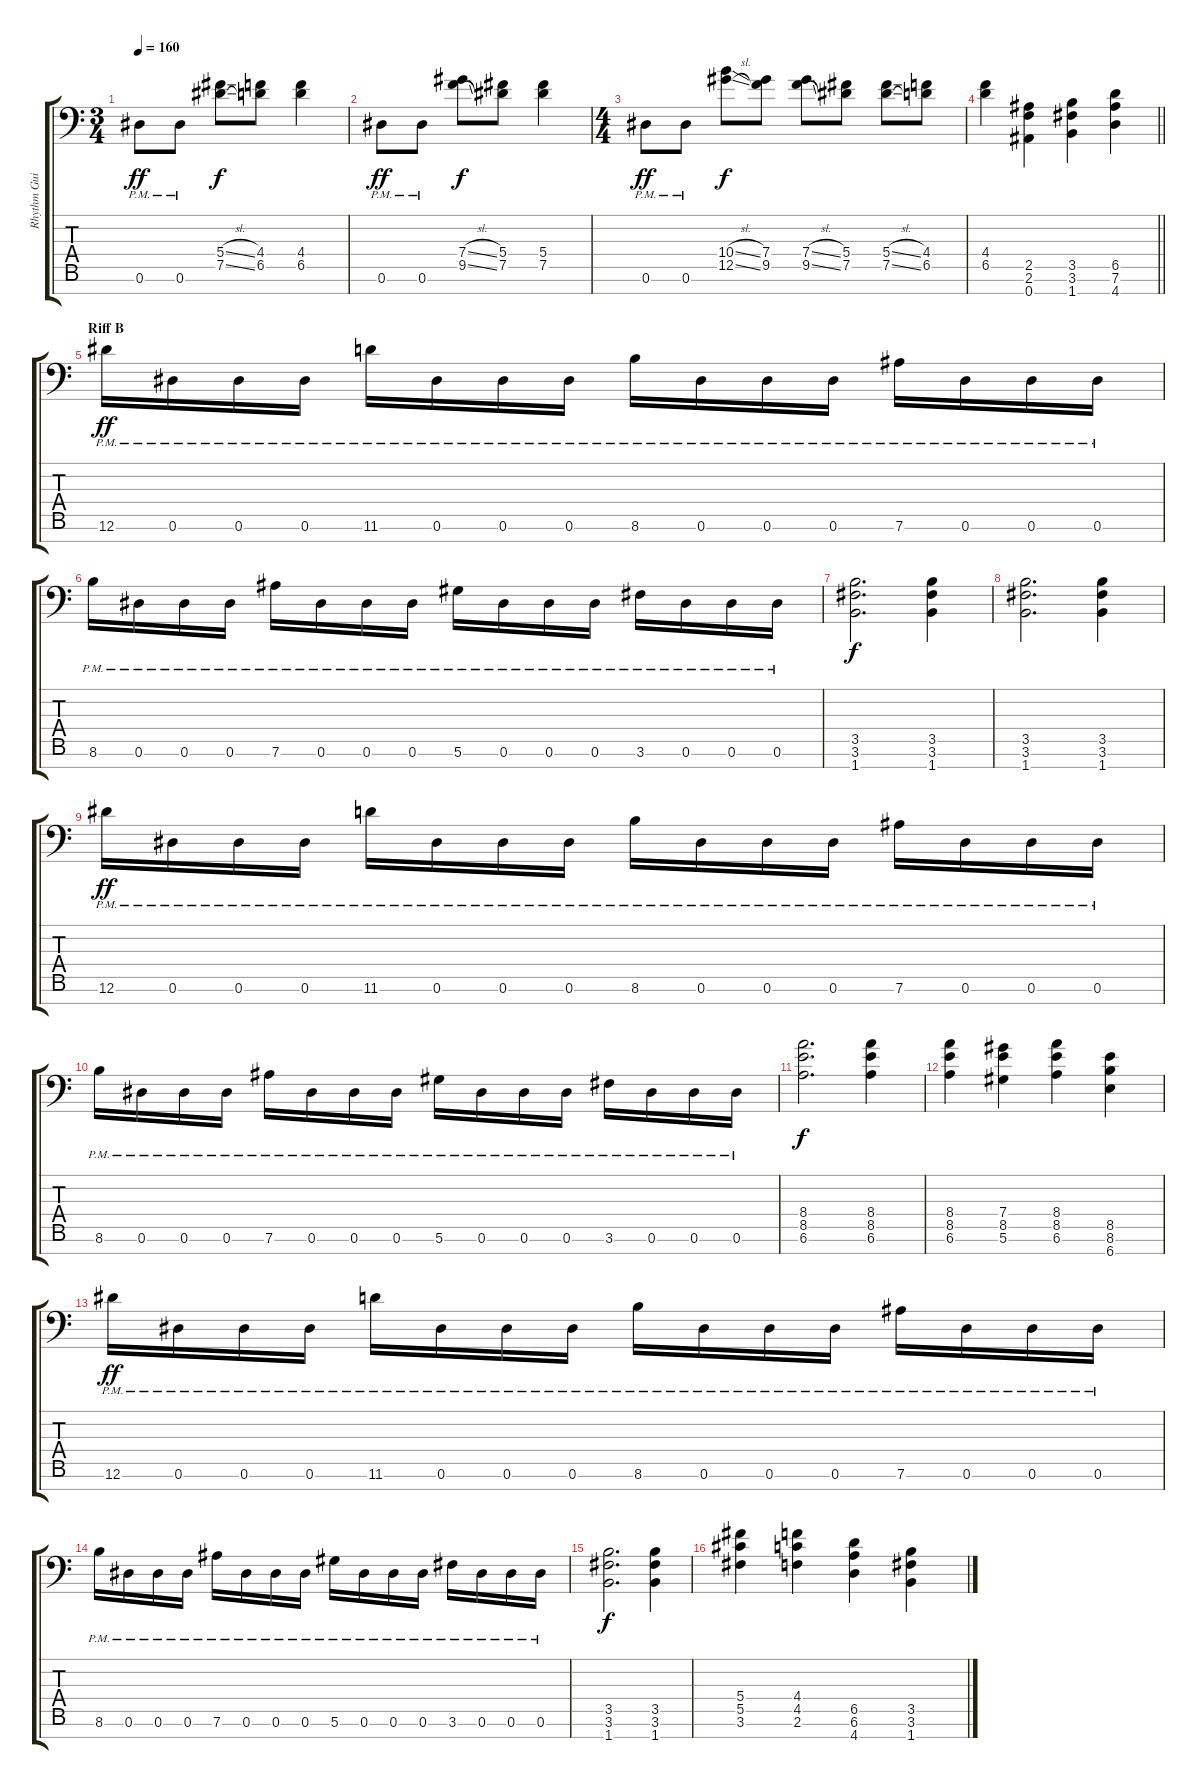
\track ("Rhythm Guitar" "Rhythm Gui") {instrument distortionguitar}
\staff {score tabs}
\tuning (Eb4 Bb3 Gb3 Db3 Ab2 Eb2 Bb1) {hide}
\ts (3 4)
\tempo 160
\clef f4
\ks c
0.6{pm}.8{dy ff} 0.6{pm}.8 (5.4{sl} 7.5{sl}).8{dy f} (4.4 6.5).8 (4.4 6.5).4 |
0.6{pm}.8{dy ff} 0.6{pm}.8 (7.4{sl} 9.5{sl}).8{dy f} (5.4 7.5).8 (5.4 7.5).4 |
\ts (4 4)
0.6{pm}.8{dy ff} 0.6{pm}.8 (10.4{sl} 12.5{sl}).8{dy f} (7.4 9.5).8 (7.4{sl} 9.5{sl}).8 (5.4 7.5).8 (5.4{sl} 7.5{sl}).8 (4.4 6.5).8 |
\barLineRight lightlight
(4.4 6.5).4 (2.5 2.6 0.7).4 (3.5 3.6 1.7).4 (6.5 7.6 4.7).4 |
\section ("" "Riff B")
12.6{pm}.16{dy ff} 0.6{pm}.16 0.6{pm}.16 0.6{pm}.16 11.6{pm}.16 0.6{pm}.16 0.6{pm}.16 0.6{pm}.16 8.6{pm}.16 0.6{pm}.16 0.6{pm}.16 0.6{pm}.16 7.6{pm}.16 0.6{pm}.16 0.6{pm}.16 0.6{pm}.16 |
8.6{pm}.16 0.6{pm}.16 0.6{pm}.16 0.6{pm}.16 7.6{pm}.16 0.6{pm}.16 0.6{pm}.16 0.6{pm}.16 5.6{pm}.16 0.6{pm}.16 0.6{pm}.16 0.6{pm}.16 3.6{pm}.16 0.6{pm}.16 0.6{pm}.16 0.6{pm}.16 |
(3.5 3.6 1.7).2{d dy f} (3.5 3.6 1.7).4 |
(3.5 3.6 1.7).2{d} (3.5 3.6 1.7).4 |
12.6{pm}.16{dy ff} 0.6{pm}.16 0.6{pm}.16 0.6{pm}.16 11.6{pm}.16 0.6{pm}.16 0.6{pm}.16 0.6{pm}.16 8.6{pm}.16 0.6{pm}.16 0.6{pm}.16 0.6{pm}.16 7.6{pm}.16 0.6{pm}.16 0.6{pm}.16 0.6{pm}.16 |
8.6{pm}.16 0.6{pm}.16 0.6{pm}.16 0.6{pm}.16 7.6{pm}.16 0.6{pm}.16 0.6{pm}.16 0.6{pm}.16 5.6{pm}.16 0.6{pm}.16 0.6{pm}.16 0.6{pm}.16 3.6{pm}.16 0.6{pm}.16 0.6{pm}.16 0.6{pm}.16 |
(8.4 8.5 6.6).2{d dy f} (8.4 8.5 6.6).4 |
(8.4 8.5 6.6).4 (7.4 8.5 5.6).4 (8.4 8.5 6.6).4 (8.5 8.6 6.7).4 |
12.6{pm}.16{dy ff} 0.6{pm}.16 0.6{pm}.16 0.6{pm}.16 11.6{pm}.16 0.6{pm}.16 0.6{pm}.16 0.6{pm}.16 8.6{pm}.16 0.6{pm}.16 0.6{pm}.16 0.6{pm}.16 7.6{pm}.16 0.6{pm}.16 0.6{pm}.16 0.6{pm}.16 |
8.6{pm}.16 0.6{pm}.16 0.6{pm}.16 0.6{pm}.16 7.6{pm}.16 0.6{pm}.16 0.6{pm}.16 0.6{pm}.16 5.6{pm}.16 0.6{pm}.16 0.6{pm}.16 0.6{pm}.16 3.6{pm}.16 0.6{pm}.16 0.6{pm}.16 0.6{pm}.16 |
(3.5 3.6 1.7).2{d dy f} (3.5 3.6 1.7).4 |
(5.4 5.5 3.6).4 (4.4 4.5 2.6).4 (6.5 6.6 4.7).4 (3.5 3.6 1.7).4
